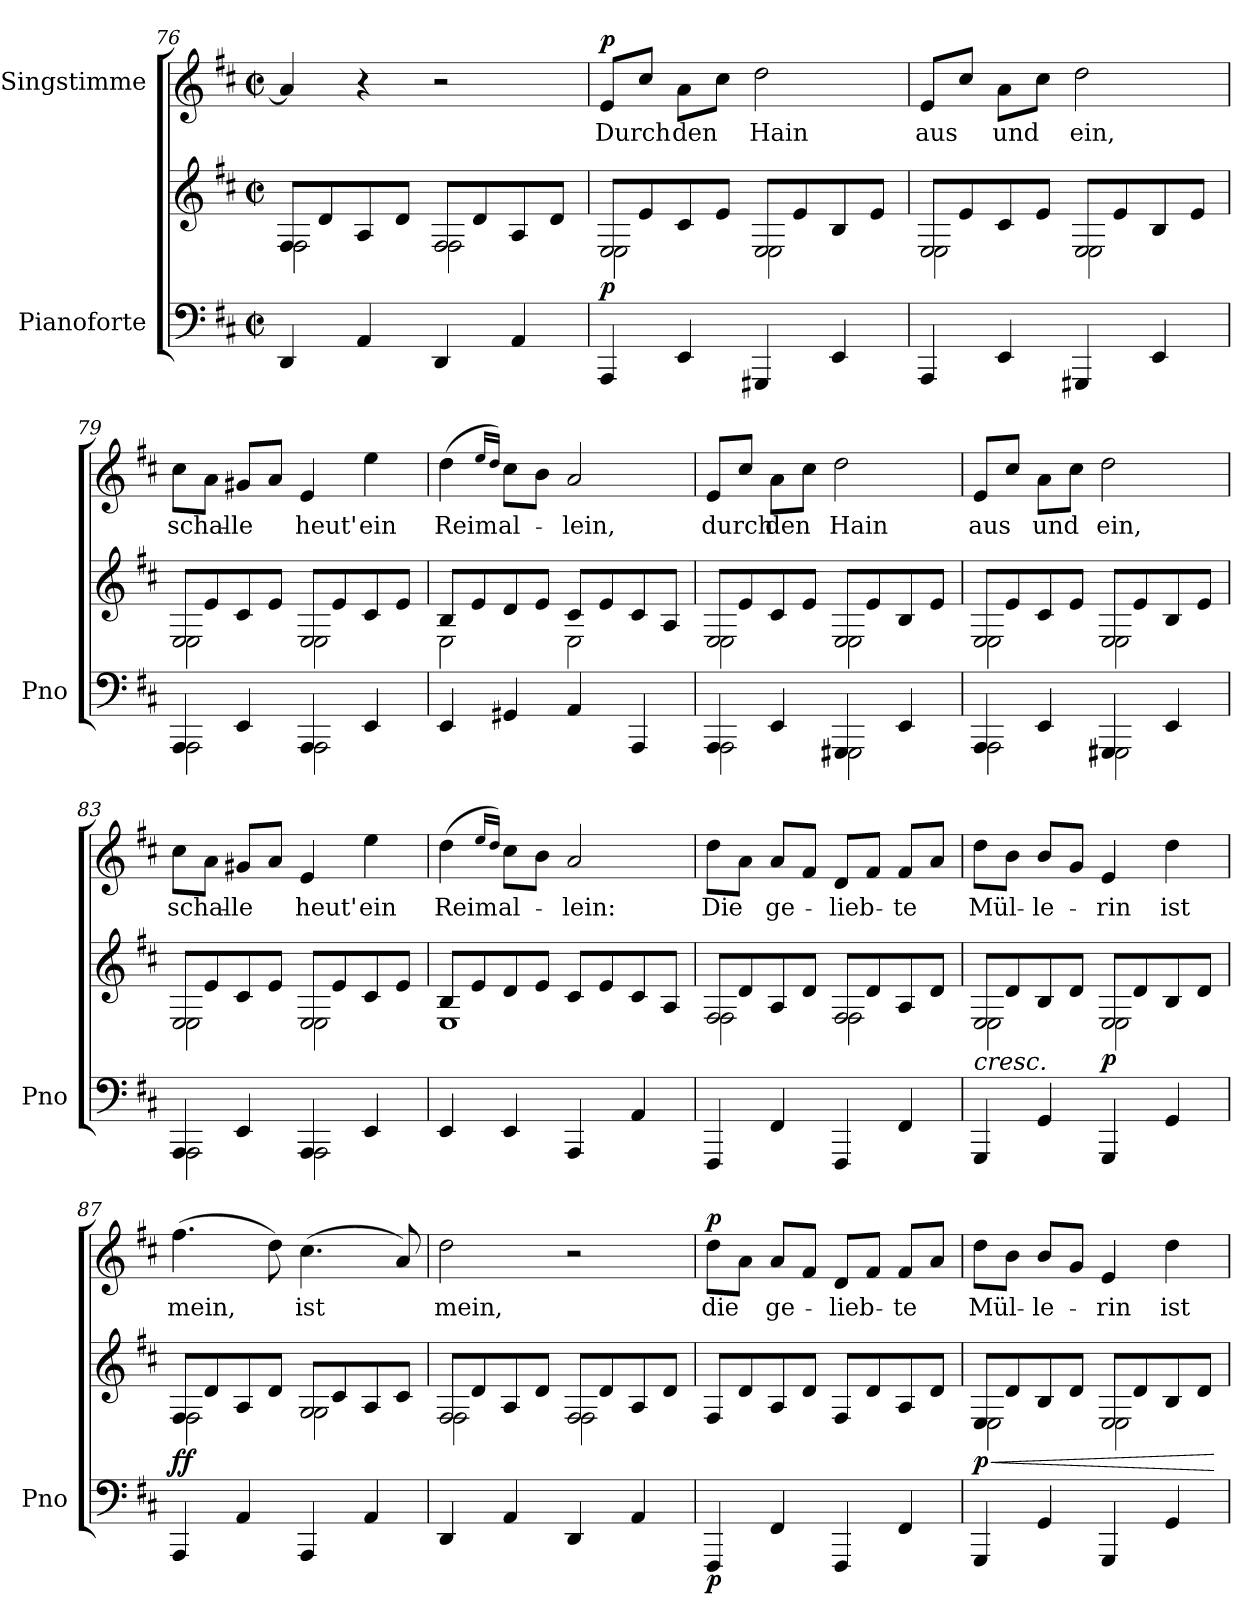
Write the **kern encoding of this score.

**kern	**kern	**dynam	**kern	**text	**dynam
*part2	*part2	*part2	*part1	*part1	*part1
*staff3	*staff2	*staff2/3	*staff1	*staff1	*staff1
*I"Pianoforte	*	*	*I"Singstimme	*	*
*I'Pno	*	*	*	*	*
!!LO:PB:g=z
*clefF4	*clefG2	*	*clefG2	*	*
*k[f#c#]	*k[f#c#]	*	*k[f#c#]	*	*
*M2/2	*M2/2	*	*M2/2	*	*
*met(c|)	*met(c|)	*	*met(c|)	*	*
=76	=76	=76	=76	=76	=76
!	!LO:N:head=open	!	!	!	!
*	*^	*	*	*	*
4DD/	8F#/L	2F#\	.	4a/]	.	.
.	8d/	.	.	.	.	.
4AA/	8A/	.	.	4r	.	.
.	8d/J	.	.	.	.	.
!	!LO:N:head=open	!	!	!	!	!
4DD/	8F#/L	2F#\	.	2r	.	.
.	8d/	.	.	.	.	.
4AA/	8A/	.	.	.	.	.
.	8d/J	.	.	.	.	.
=77	=77	=77	=77	=77	=77	=77
*	*	*	*	*MM168	*	*
!	!LO:N:head=open	!	!LO:DY:a=2	!	!LO:LY:b	!LO:DY:b
4AAA/	8E/L	2E\	p	8e/L	Durch	p
.	8e/	.	.	8cc#/J	.	.
!	!	!	!	!	!LO:LY:b	!
4EE/	8c#/	.	.	8a\L	den	.
.	8e/J	.	.	8cc#\J	.	.
!	!LO:N:head=open	!	!	!	!LO:LY:b	!
4GGG#X/	8E/L	2E\	.	2dd\	Hain	.
.	8e/	.	.	.	.	.
4EE/	8B/	.	.	.	.	.
.	8e/J	.	.	.	.	.
=78	=78	=78	=78	=78	=78	=78
!	!LO:N:head=open	!	!	!	!LO:LY:b	!
4AAA/	8E/L	2E\	.	8e/L	aus	.
.	8e/	.	.	8cc#/J	.	.
!	!	!	!	!	!LO:LY:b	!
4EE/	8c#/	.	.	8a\L	und	.
.	8e/J	.	.	8cc#\J	.	.
!	!LO:N:head=open	!	!	!	!LO:LY:b	!
4GGG#X/	8E/L	2E\	.	2dd\	ein,	.
.	8e/	.	.	.	.	.
4EE/	8B/	.	.	.	.	.
.	8e/J	.	.	.	.	.
=79	=79	=79	=79	=79	=79	=79
*^	*	*	*	*	*	*
!	!	!LO:N:head=open	!	!	!	!LO:LY:b	!
4AAA/	2AAA\	8E/L	2E\	.	8cc#\L	schal-	.
.	.	8e/	.	.	8a\J	.	.
!	!	!	!	!	!	!LO:LY:b	!
4EE/	.	8c#/	.	.	8g#X/L	-le	.
.	.	8e/J	.	.	8a/J	.	.
!	!	!LO:N:head=open	!	!	!	!LO:LY:b	!
4AAA/	2AAA\	8E/L	2E\	.	4e/	heut'	.
.	.	8e/	.	.	.	.	.
!	!	!	!	!	!	!LO:LY:b	!
4EE/	.	8c#/	.	.	4ee\	ein	.
.	.	8e/J	.	.	.	.	.
*v	*v	*	*	*	*	*	*
=80	=80	=80	=80	=80	=80	=80
!	!	!	!	!	!LO:LY:b	!
4EE/	8B/L	2E\	.	(>4dd\	Reim	.
.	8e/	.	.	.	.	.
.	.	.	.	16qee/LL	.	.
.	.	.	.	16qdd/JJ)	.	.
!	!	!	!	!	!LO:LY:b	!
4GG#X/	8d/	.	.	8cc#\L	al-	.
.	8e/J	.	.	8b\J	.	.
!	!	!	!	!	!LO:LY:b	!
4AA/	8c#/L	2E\	.	2a/	-lein,	.
.	8e/	.	.	.	.	.
4AAA/	8c#/	.	.	.	.	.
.	8A/J	.	.	.	.	.
!!LO:LB:g=z
=81	=81	=81	=81	=81	=81	=81
*^	*	*	*	*	*	*
!	!	!LO:N:head=open	!	!	!	!LO:LY:b	!
4AAA/	2AAA\	8E/L	2E\	.	8e/L	durch	.
.	.	8e/	.	.	8cc#/J	.	.
!	!	!	!	!	!	!LO:LY:b	!
4EE/	.	8c#/	.	.	8a\L	den	.
.	.	8e/J	.	.	8cc#\J	.	.
!	!	!LO:N:head=open	!	!	!	!LO:LY:b	!
4GGG#X/	2GGG#\	8E/L	2E\	.	2dd\	Hain	.
.	.	8e/	.	.	.	.	.
4EE/	.	8B/	.	.	.	.	.
.	.	8e/J	.	.	.	.	.
=82	=82	=82	=82	=82	=82	=82	=82
!	!	!LO:N:head=open	!	!	!	!LO:LY:b	!
4AAA/	2AAA\	8E/L	2E\	.	8e/L	aus	.
.	.	8e/	.	.	8cc#/J	.	.
!	!	!	!	!	!	!LO:LY:b	!
4EE/	.	8c#/	.	.	8a\L	und	.
.	.	8e/J	.	.	8cc#\J	.	.
!	!	!LO:N:head=open	!	!	!	!LO:LY:b	!
4GGG#X/	2GGG#\	8E/L	2E\	.	2dd\	ein,	.
.	.	8e/	.	.	.	.	.
4EE/	.	8B/	.	.	.	.	.
.	.	8e/J	.	.	.	.	.
=83	=83	=83	=83	=83	=83	=83	=83
!	!	!LO:N:head=open	!	!	!	!LO:LY:b	!
4AAA/	2AAA\	8E/L	2E\	.	8cc#\L	schal-	.
.	.	8e/	.	.	8a\J	.	.
!	!	!	!	!	!	!LO:LY:b	!
4EE/	.	8c#/	.	.	8g#X/L	-le	.
.	.	8e/J	.	.	8a/J	.	.
!	!	!LO:N:head=open	!	!	!	!LO:LY:b	!
4AAA/	2AAA\	8E/L	2E\	.	4e/	heut'	.
.	.	8e/	.	.	.	.	.
!	!	!	!	!	!	!LO:LY:b	!
4EE/	.	8c#/	.	.	4ee\	ein	.
.	.	8e/J	.	.	.	.	.
*v	*v	*	*	*	*	*	*
=84	=84	=84	=84	=84	=84	=84
!	!	!	!	!	!LO:LY:b	!
4EE/	8B/L	1E	.	(>4dd\	Reim	.
.	8e/	.	.	.	.	.
.	.	.	.	16qee/LL	.	.
.	.	.	.	16qdd/JJ)	.	.
!	!	!	!	!	!LO:LY:b	!
4EE/	8d/	.	.	8cc#\L	al-	.
.	8e/J	.	.	8b\J	.	.
!	!	!	!	!	!LO:LY:b	!
4AAA/	8c#/L	.	.	2a/	-lein:	.
.	8e/	.	.	.	.	.
4AA/	8c#/	.	.	.	.	.
.	8A/J	.	.	.	.	.
=85	=85	=85	=85	=85	=85	=85
*	*	*	*	*MM175	*	*
!	!LO:N:head=open	!	!	!	!LO:LY:b	!
4FFF#/	8F#/L	2F#\	.	8dd\L	Die	.
.	8d/	.	.	8a\J	.	.
!	!	!	!	!	!LO:LY:b	!
4FF#/	8A/	.	.	8a/L	ge-	.
.	8d/J	.	.	8f#/J	.	.
!	!LO:N:head=open	!	!	!	!LO:LY:b	!
4FFF#/	8F#/L	2F#\	.	8d/L	lieb-	.
.	8d/	.	.	8f#/J	.	.
!	!	!	!	!	!LO:LY:b	!
4FF#/	8A/	.	.	8f#/L	-te	.
.	8d/J	.	.	8a/J	.	.
!!LO:LB:g=z
=86	=86	=86	=86	=86	=86	=86
!	!LO:N:head=open	!	!LO:HP:b	!	!LO:LY:b	!
4GGG/	8E/L	2E\	<	8dd\L	Mül-	.
.	8d/	.	.	8b\J	.	.
!	!	!	!	!	!LO:LY:b	!
4GG/	8B/	.	.	8b/L	-le-	.
.	8d/J	.	.	8g/J	.	.
!	!LO:N:head=open	!	!LO:DY:b	!	!LO:LY:b	!
4GGG/	8E/L	2E\	p	4e/	-rin	.
.	8d/	.	.	.	.	.
!	!	!	!	!	!LO:LY:b	!
4GG/	8B/	.	.	4dd\	ist	.
.	8d/J	.	.	.	.	.
*	*v	*v	*	*	*	*
.	.	[	.	.	.
=87	=87	=87	=87	=87	=87
!	!LO:N:head=open	!LO:DY:a=2	!	!LO:LY:b	!
*	*^	*	*	*	*
4AAA/	8F#/L	2F#\	ff	(>4.ff#\	mein,	.
.	8d/	.	.	.	.	.
4AA/	8A/	.	.	.	.	.
.	8d/J	.	.	8dd\)	.	.
!	!LO:N:head=open	!	!	!	!LO:LY:b	!
4AAA/	8G/L	2G\	.	(>4.cc#\	ist	.
.	8c#/	.	.	.	.	.
4AA/	8A/	.	.	.	.	.
.	8c#/J	.	.	8a/)	.	.
=88	=88	=88	=88	=88	=88	=88
!	!LO:N:head=open	!	!	!	!LO:LY:b	!
4DD/	8F#/L	2F#\	.	2dd\	mein,	.
.	8d/	.	.	.	.	.
4AA/	8A/	.	.	.	.	.
.	8d/J	.	.	.	.	.
!	!LO:N:head=open	!	!	!	!	!
4DD/	8F#/L	2F#\	.	2r	.	.
.	8d/	.	.	.	.	.
4AA/	8A/	.	.	.	.	.
.	8d/J	.	.	.	.	.
*	*v	*v	*	*	*	*
=89	=89	=89	=89	=89	=89
!	!	!LO:DY:b=2	!	!LO:LY:b	!LO:DY:b
4FFF#/	8F#/L	p	8dd\L	die	p
.	8d/	.	8a\J	.	.
!	!	!	!	!LO:LY:b	!
4FF#/	8A/	.	8a/L	ge-	.
.	8d/J	.	8f#/J	.	.
!	!	!	!	!LO:LY:b	!
4FFF#/	8F#/L	.	8d/L	-lieb-	.
.	8d/	.	8f#/J	.	.
!	!	!	!	!LO:LY:b	!
4FF#/	8A/	.	8f#/L	-te	.
.	8d/J	.	8a/J	.	.
=90	=90	=90	=90	=90	=90
!	!LO:N:head=open	!LO:HP:b	!	!LO:LY:b	!
*	*^	*	*	*	*
!	!	!	!LO:DY:n=1:b	!	!	!
4GGG/	8E/L	2E\	< p	8dd\L	Mül-	.
.	8d/	.	.	8b\J	.	.
!	!	!	!	!	!LO:LY:b	!
4GG/	8B/	.	.	8b/L	-le-	.
.	8d/J	.	.	8g/J	.	.
!	!LO:N:head=open	!	!	!	!LO:LY:b	!
4GGG/	8E/L	2E\	.	4e/	-rin	.
.	8d/	.	.	.	.	.
!	!	!	!	!	!LO:LY:b	!
4GG/	8B/	.	.	4dd\	ist	.
.	8d/J	.	.	.	.	.
*	*v	*v	*	*	*	*
.	.	[	.	.	.
=	=	=	=	=	=
*-	*-	*-	*-	*-	*-
